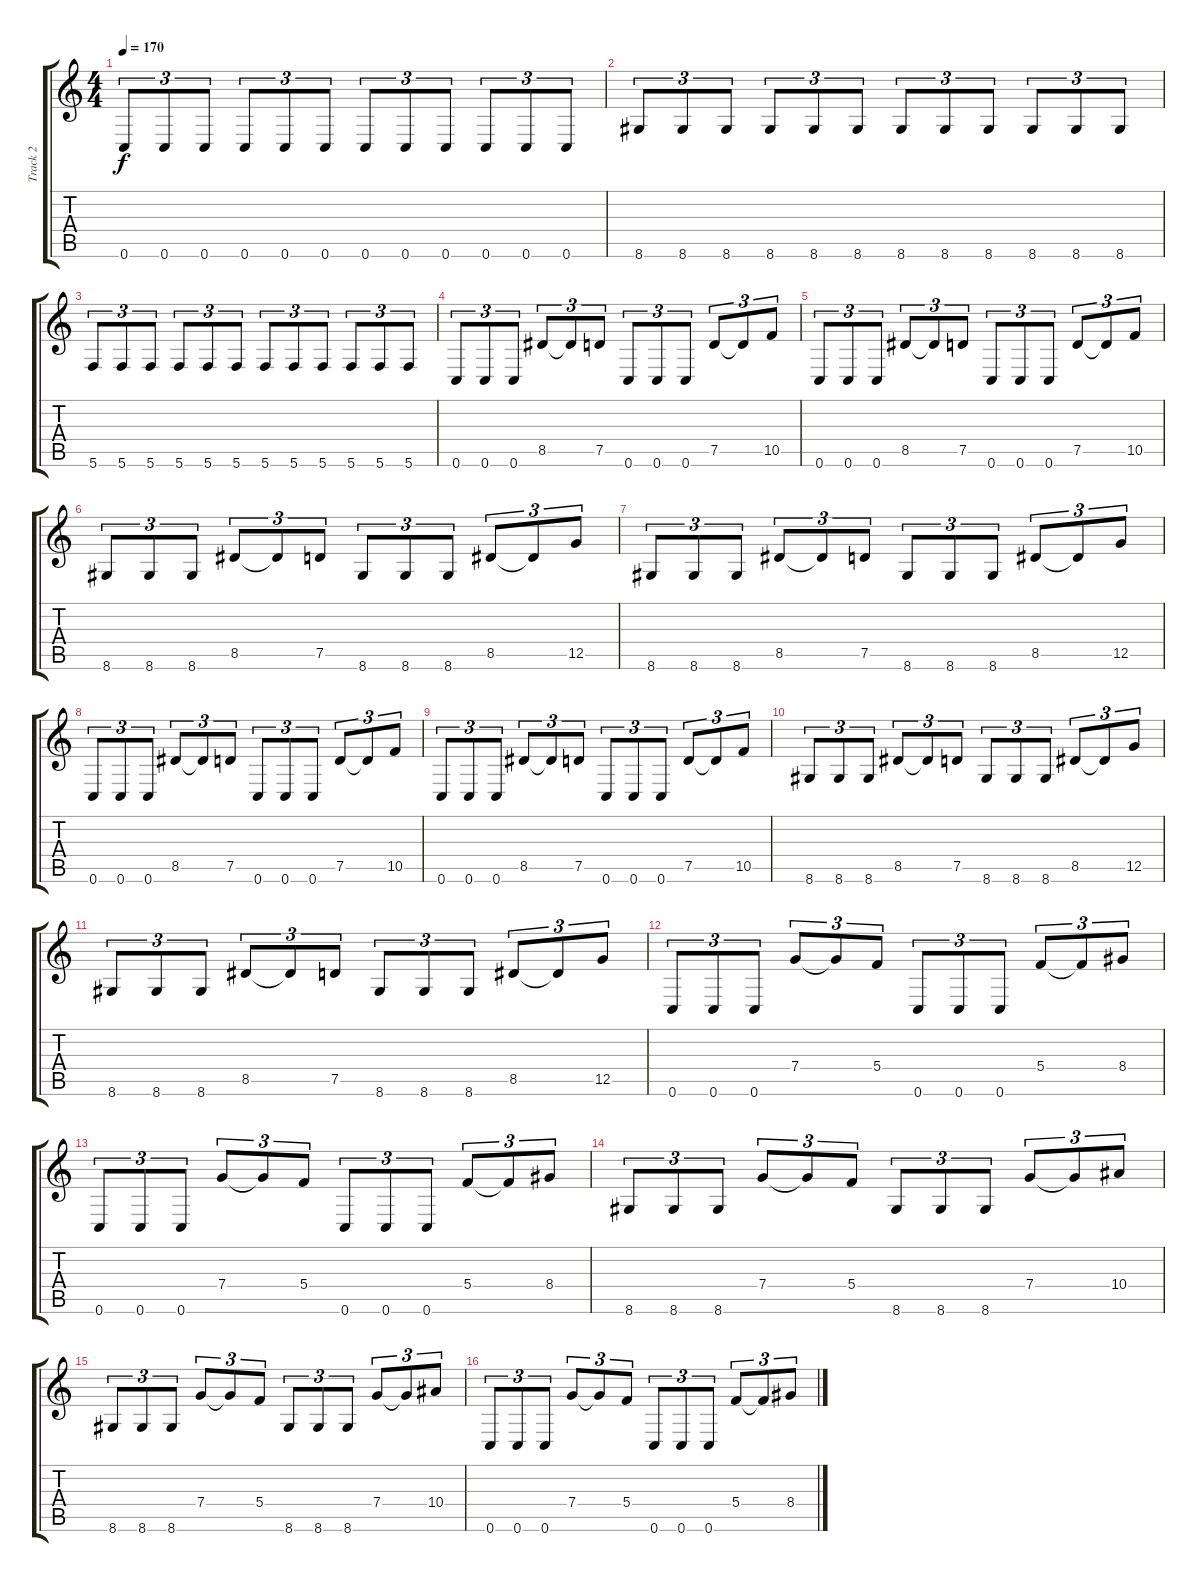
\track ("Track 2" "Track 2") {instrument distortionguitar}
\staff {score tabs}
\tuning (D4 A3 F3 C3 G2 C2) {hide}
\ts (4 4)
\tempo 170
\clef g2
\ks c
0.6.8{tu (3 2) dy f} 0.6.8{tu (3 2)} 0.6.8{tu (3 2)} 0.6.8{tu (3 2)} 0.6.8{tu (3 2)} 0.6.8{tu (3 2)} 0.6.8{tu (3 2)} 0.6.8{tu (3 2)} 0.6.8{tu (3 2)} 0.6.8{tu (3 2)} 0.6.8{tu (3 2)} 0.6.8{tu (3 2)} |
8.6.8{tu (3 2)} 8.6.8{tu (3 2)} 8.6.8{tu (3 2)} 8.6.8{tu (3 2)} 8.6.8{tu (3 2)} 8.6.8{tu (3 2)} 8.6.8{tu (3 2)} 8.6.8{tu (3 2)} 8.6.8{tu (3 2)} 8.6.8{tu (3 2)} 8.6.8{tu (3 2)} 8.6.8{tu (3 2)} |
5.6.8{tu (3 2)} 5.6.8{tu (3 2)} 5.6.8{tu (3 2)} 5.6.8{tu (3 2)} 5.6.8{tu (3 2)} 5.6.8{tu (3 2)} 5.6.8{tu (3 2)} 5.6.8{tu (3 2)} 5.6.8{tu (3 2)} 5.6.8{tu (3 2)} 5.6.8{tu (3 2)} 5.6.8{tu (3 2)} |
0.6.8{tu (3 2) instrument distortionguitar} 0.6.8{tu (3 2)} 0.6.8{tu (3 2)} 8.5.8{tu (3 2)} 8.5{t}.8{tu (3 2)} 7.5.8{tu (3 2)} 0.6.8{tu (3 2)} 0.6.8{tu (3 2)} 0.6.8{tu (3 2)} 7.5.8{tu (3 2)} 7.5{t}.8{tu (3 2)} 10.5.8{tu (3 2)} |
0.6.8{tu (3 2) instrument distortionguitar} 0.6.8{tu (3 2)} 0.6.8{tu (3 2)} 8.5.8{tu (3 2)} 8.5{t}.8{tu (3 2)} 7.5.8{tu (3 2)} 0.6.8{tu (3 2)} 0.6.8{tu (3 2)} 0.6.8{tu (3 2)} 7.5.8{tu (3 2)} 7.5{t}.8{tu (3 2)} 10.5.8{tu (3 2)} |
8.6.8{tu (3 2) instrument distortionguitar} 8.6.8{tu (3 2)} 8.6.8{tu (3 2)} 8.5.8{tu (3 2)} 8.5{t}.8{tu (3 2)} 7.5.8{tu (3 2)} 8.6.8{tu (3 2)} 8.6.8{tu (3 2)} 8.6.8{tu (3 2)} 8.5.8{tu (3 2)} 8.5{t}.8{tu (3 2)} 12.5.8{tu (3 2)} |
8.6.8{tu (3 2) instrument distortionguitar} 8.6.8{tu (3 2)} 8.6.8{tu (3 2)} 8.5.8{tu (3 2)} 8.5{t}.8{tu (3 2)} 7.5.8{tu (3 2)} 8.6.8{tu (3 2)} 8.6.8{tu (3 2)} 8.6.8{tu (3 2)} 8.5.8{tu (3 2)} 8.5{t}.8{tu (3 2)} 12.5.8{tu (3 2)} |
0.6.8{tu (3 2) instrument distortionguitar} 0.6.8{tu (3 2)} 0.6.8{tu (3 2)} 8.5.8{tu (3 2)} 8.5{t}.8{tu (3 2)} 7.5.8{tu (3 2)} 0.6.8{tu (3 2)} 0.6.8{tu (3 2)} 0.6.8{tu (3 2)} 7.5.8{tu (3 2)} 7.5{t}.8{tu (3 2)} 10.5.8{tu (3 2)} |
0.6.8{tu (3 2) instrument distortionguitar} 0.6.8{tu (3 2)} 0.6.8{tu (3 2)} 8.5.8{tu (3 2)} 8.5{t}.8{tu (3 2)} 7.5.8{tu (3 2)} 0.6.8{tu (3 2)} 0.6.8{tu (3 2)} 0.6.8{tu (3 2)} 7.5.8{tu (3 2)} 7.5{t}.8{tu (3 2)} 10.5.8{tu (3 2)} |
8.6.8{tu (3 2) instrument distortionguitar} 8.6.8{tu (3 2)} 8.6.8{tu (3 2)} 8.5.8{tu (3 2)} 8.5{t}.8{tu (3 2)} 7.5.8{tu (3 2)} 8.6.8{tu (3 2)} 8.6.8{tu (3 2)} 8.6.8{tu (3 2)} 8.5.8{tu (3 2)} 8.5{t}.8{tu (3 2)} 12.5.8{tu (3 2)} |
8.6.8{tu (3 2) instrument distortionguitar} 8.6.8{tu (3 2)} 8.6.8{tu (3 2)} 8.5.8{tu (3 2)} 8.5{t}.8{tu (3 2)} 7.5.8{tu (3 2)} 8.6.8{tu (3 2)} 8.6.8{tu (3 2)} 8.6.8{tu (3 2)} 8.5.8{tu (3 2)} 8.5{t}.8{tu (3 2)} 12.5.8{tu (3 2)} |
0.6.8{tu (3 2) instrument distortionguitar} 0.6.8{tu (3 2)} 0.6.8{tu (3 2)} 7.4.8{tu (3 2)} 7.4{t}.8{tu (3 2)} 5.4.8{tu (3 2)} 0.6.8{tu (3 2)} 0.6.8{tu (3 2)} 0.6.8{tu (3 2)} 5.4.8{tu (3 2)} 5.4{t}.8{tu (3 2)} 8.4.8{tu (3 2)} |
0.6.8{tu (3 2) instrument distortionguitar} 0.6.8{tu (3 2)} 0.6.8{tu (3 2)} 7.4.8{tu (3 2)} 7.4{t}.8{tu (3 2)} 5.4.8{tu (3 2)} 0.6.8{tu (3 2)} 0.6.8{tu (3 2)} 0.6.8{tu (3 2)} 5.4.8{tu (3 2)} 5.4{t}.8{tu (3 2)} 8.4.8{tu (3 2)} |
8.6.8{tu (3 2) instrument distortionguitar} 8.6.8{tu (3 2)} 8.6.8{tu (3 2)} 7.4.8{tu (3 2)} 7.4{t}.8{tu (3 2)} 5.4.8{tu (3 2)} 8.6.8{tu (3 2)} 8.6.8{tu (3 2)} 8.6.8{tu (3 2)} 7.4.8{tu (3 2)} 7.4{t}.8{tu (3 2)} 10.4.8{tu (3 2)} |
8.6.8{tu (3 2) instrument distortionguitar} 8.6.8{tu (3 2)} 8.6.8{tu (3 2)} 7.4.8{tu (3 2)} 7.4{t}.8{tu (3 2)} 5.4.8{tu (3 2)} 8.6.8{tu (3 2)} 8.6.8{tu (3 2)} 8.6.8{tu (3 2)} 7.4.8{tu (3 2)} 7.4{t}.8{tu (3 2)} 10.4.8{tu (3 2)} |
0.6.8{tu (3 2) instrument distortionguitar} 0.6.8{tu (3 2)} 0.6.8{tu (3 2)} 7.4.8{tu (3 2)} 7.4{t}.8{tu (3 2)} 5.4.8{tu (3 2)} 0.6.8{tu (3 2)} 0.6.8{tu (3 2)} 0.6.8{tu (3 2)} 5.4.8{tu (3 2)} 5.4{t}.8{tu (3 2)} 8.4.8{tu (3 2)}
